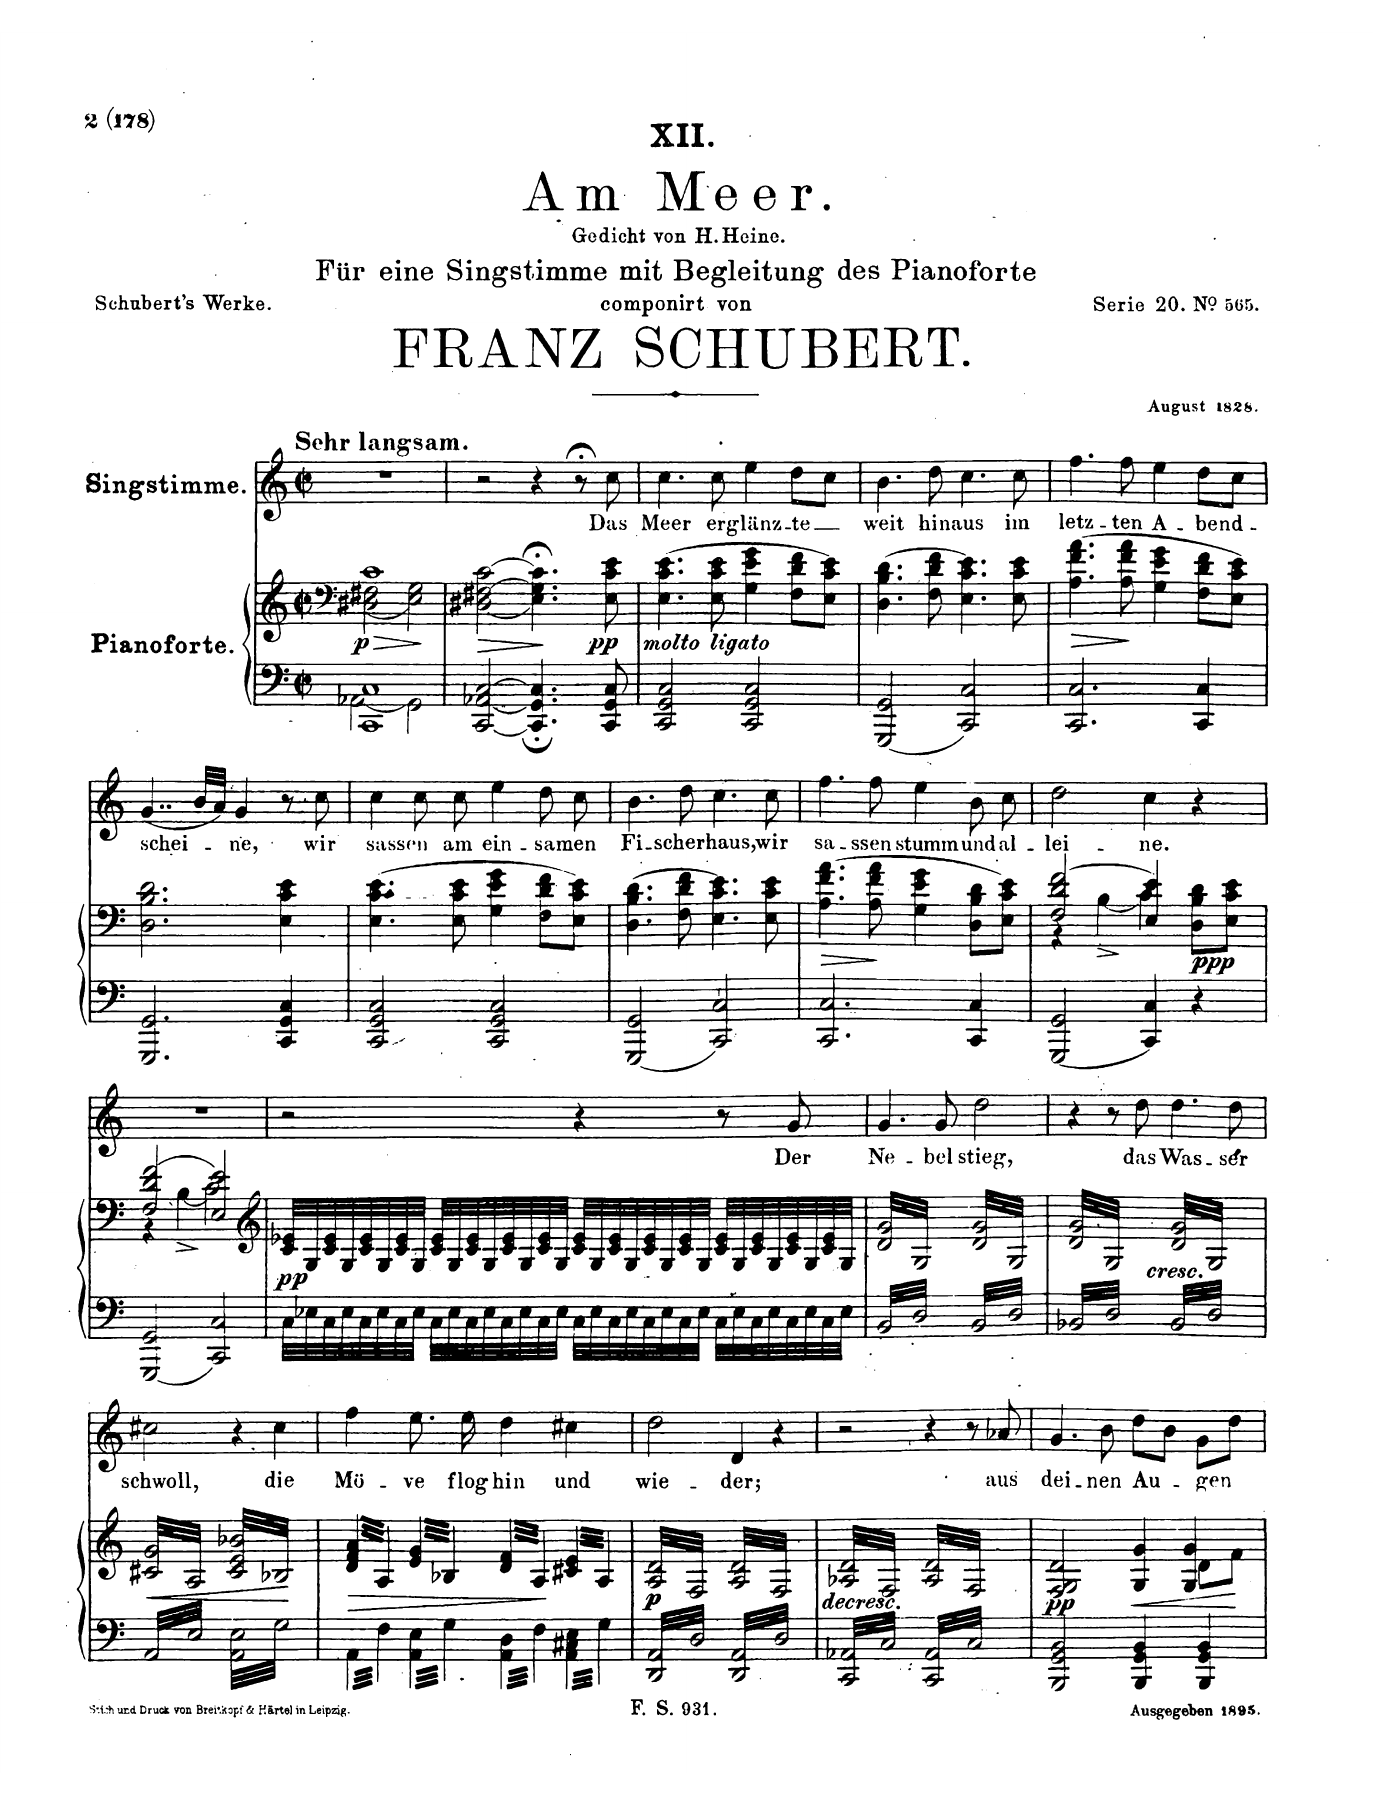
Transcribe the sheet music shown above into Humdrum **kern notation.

**kern	**kern	**dynam	**kern	**text
*part2	*part2	*part2	*part1	*part1
*staff3	*staff2	*staff2/3	*staff1	*staff1
*I"Piano	*	*	*I"Voice	*
*I'Pno	*	*	*	*
*clefF4	*clefF4	*	*clefG2	*
*k[]	*k[]	*	*k[]	*
*M2/2	*M2/2	*	*M2/2	*
*met(c|)	*met(c|)	*	*met(c|)	*
=1	=1	=1	=1	=1
*^	*	*	*	*
!	!	!	!	!LO:TX:a:B:t=Sehr langsam	!
!	!	!	!LO:HP:b	!	!
*	*	*^	*	*	*
!	!	!	!	!LO:DY:n=1:b	!	!
2AA-X\	1CC 1C	1c	(2D#X\ 2F#X\	> p	1r	.
2GG\	.	.	2E\ 2G\)	]	.	.
*v	*v	*	*	*	*	*
=2	=2	=2	=2	=2	=2
!	!	!	!LO:HP:b	!	!
*	*v	*v	*	*	*
[2CC/ 2AA-X/ [2C/	(<(>2D#X\ 2F#X\ [2c\	>	2r	.
4.CC/]; 4.GG/; 4.C/];	4.E\;< 4.G\;< 4.c\];<))	]	4r	.
.	.	.	8r;<	.
!	!	!LO:DY:b	!	!
8CC/ 8GG/ 8C/	8E\ 8c\ 8e\	pp	8cc\	Das
=3	=3	=3	=3	=3
!LO:TX:i:t=molto ligato	!	!	!	!
2CC/ 2GG/ 2C/	(4.E\ 4.c\ 4.e\	.	4.cc\	Meer
.	8E\ 8c\ 8e\	.	8cc\	er-
2CC/ 2GG/ 2C/	4G\ 4e\ 4g\	.	4ee\	-glänz-
.	8F\ 8d\ 8f\L	.	8dd\L	-te
.	8E\ 8c\ 8e\J)	.	8cc\J	.
=4	=4	=4	=4	=4
2GGG/ 2GG/	(4.D\ 4.B\ 4.d\	.	4.b\	weit
.	8F\ 8d\ 8f\	.	8dd\	hin-
2CC/ 2C/	4.E\ 4.c\ 4.e\)	.	4.cc\	-aus
.	8E\ 8c\ 8e\	.	8cc\	im
=5	=5	=5	=5	=5
!	!	!LO:HP:b	!	!
2.CC/ 2.C/	(4.A\ 4.f\ 4.a\	>	4.ff\	letz-
.	8A\ 8f\ 8a\	.	8ff\	-ten
.	4G\ 4e\ 4g\	]	4ee\	A-
4CC/ 4C/	8F\ 8d\ 8f\L	.	8dd\L	-bend-
.	8E\ 8c\ 8e\J)	.	8cc\J	.
=6	=6	=6	=6	=6
*k[]	*k[]	*	*	*
2.GGG/ 2.GG/	2.D\ 2.B\ 2.d\	.	(4..g/	-schei-
.	.	.	32b/LLL	.
.	.	.	32a/JJJ)	.
.	.	.	4g/	-ne,
4CC/ 4GG/ 4C/	4E\ 4c\ 4e\	.	8r	.
.	.	.	8cc\	wir
=7	=7	=7	=7	=7
2CC/ 2GG/ 2C/	(4.E\ 4.c\ 4.e\	.	4cc\	sa-
.	.	.	8cc\	-ssen
.	8E\ 8c\ 8e\	.	8cc\	am
2CC/ 2GG/ 2C/	4G\ 4e\ 4g\	.	4ee\	ein-
.	8F\ 8d\ 8f\L	.	8dd\	-sa-
.	8E\ 8c\ 8e\J)	.	8cc\	-men
=8	=8	=8	=8	=8
2GGG/ 2GG/	(4.D\ 4.B\ 4.d\	.	4.b\	Fi-
.	8F\ 8d\ 8f\	.	8dd\	-scher-
2CC/ 2C/	4.E\ 4.c\ 4.e\)	.	4.cc\	-haus,
.	8E\ 8c\ 8e\	.	8cc\	wir
=9	=9	=9	=9	=9
!	!	!LO:HP:b	!	!
2.CC/ 2.C/	(4.A\ 4.f\ 4.a\	>	4.ff\	sa-
.	8A\ 8f\ 8a\	]	8ff\	-ssen
.	4G\ 4e\ 4g\	.	4ee\	stumm
4CC/ 4C/	8D\ 8B\ 8d\L	.	8b\	und
.	8E\ 8c\ 8e\J)	.	8cc\	al-
=10	=10	=10	=10	=10
*	*^	*	*	*
2GGG/ 2GG/	(2F/ 2d/ 2f/	4r	.	2dd\	-lei-
.	.	(4B^\	.	.	.
4CC/ 4C/	4E/ 4e/)	4c\)	.	4cc\	-ne.
!	!	!	!LO:DY:b	!	!
4r	4ryy	8D\ 8B\ 8d\L	ppp	4r	.
.	.	8E\ 8c\ 8e\J	.	.	.
=11	=11	=11	=11	=11	=11
2GGG/ 2GG/	(2F/ 2d/ 2f/	4r	.	1r	.
.	.	(4B^\	.	.	.
2CC/ 2C/	2E/ 2e/)	2c\)	.	.	.
*	*v	*v	*	*	*
=12	=12	=12	=12	=12
*	*clefG2	*	*	*
*	*^	*	*	*
!	!	!	!LO:DY:b	!	!
*	*v	*v	*	*	*
32C\LLL	32c/ 32e-X/LLL	pp	2r	.
32E-X\	32G/	.	.	.
32C\	32c/ 32e-/	.	.	.
32E-\	32G/	.	.	.
32C\	32c/ 32e-/	.	.	.
32E-\	32G/	.	.	.
32C\	32c/ 32e-/	.	.	.
32E-\JJJ	32G/JJJ	.	.	.
32C\LLL	32c/ 32e-/LLL	.	.	.
32E-\	32G/	.	.	.
32C\	32c/ 32e-/	.	.	.
32E-\	32G/	.	.	.
32C\	32c/ 32e-/	.	.	.
32E-\	32G/	.	.	.
32C\	32c/ 32e-/	.	.	.
32E-\JJJ	32G/JJJ	.	.	.
32C\LLL	32c/ 32e-/LLL	.	4r	.
32E-\	32G/	.	.	.
32C\	32c/ 32e-/	.	.	.
32E-\	32G/	.	.	.
32C\	32c/ 32e-/	.	.	.
32E-\	32G/	.	.	.
32C\	32c/ 32e-/	.	.	.
32E-\JJJ	32G/JJJ	.	.	.
32C\LLL	32c/ 32e-/LLL	.	8r	.
32E-\	32G/	.	.	.
32C\	32c/ 32e-/	.	.	.
32E-\	32G/	.	.	.
32C\	32c/ 32e-/	.	8g/	Der
32E-\	32G/	.	.	.
32C\	32c/ 32e-/	.	.	.
32E-\JJJ	32G/JJJ	.	.	.
=13	=13	=13	=13	=13
*	*tremolo	*	*	*
6.BB/	64d/ 64g/LLLL	.	4.g/	Ne-
.	64G/	.	.	.
.	64d/ 64g/	.	.	.
.	64G/	.	.	.
.	64d/ 64g/	.	.	.
.	64G/	.	.	.
.	64d/ 64g/	.	.	.
.	64G/	.	.	.
.	64d/ 64g/	.	.	.
.	64G/	.	.	.
.	64d/ 64g/	.	.	.
.	64G/	.	.	.
.	64d/ 64g/	.	.	.
.	64G/	.	.	.
.	64d/ 64g/	.	.	.
.	64G/	.	.	.
6.D/	64d/ 64g/	.	.	.
.	64G/	.	.	.
.	64d/ 64g/	.	.	.
.	64G/	.	.	.
.	64d/ 64g/	.	.	.
.	64G/	.	.	.
.	64d/ 64g/	.	.	.
.	64G/	.	.	.
.	64d/ 64g/	.	8g/	-bel
.	64G/	.	.	.
.	64d/ 64g/	.	.	.
.	64G/	.	.	.
.	64d/ 64g/	.	.	.
.	64G/	.	.	.
.	64d/ 64g/	.	.	.
.	64G/JJJJ	.	.	.
6.BB/	64d/ 64g/LLLL	.	2dd\	stieg,
.	64G/	.	.	.
.	64d/ 64g/	.	.	.
.	64G/	.	.	.
.	64d/ 64g/	.	.	.
.	64G/	.	.	.
.	64d/ 64g/	.	.	.
.	64G/	.	.	.
.	64d/ 64g/	.	.	.
.	64G/	.	.	.
.	64d/ 64g/	.	.	.
.	64G/	.	.	.
.	64d/ 64g/	.	.	.
.	64G/	.	.	.
.	64d/ 64g/	.	.	.
.	64G/	.	.	.
6.D/	64d/ 64g/	.	.	.
.	64G/	.	.	.
.	64d/ 64g/	.	.	.
.	64G/	.	.	.
.	64d/ 64g/	.	.	.
.	64G/	.	.	.
.	64d/ 64g/	.	.	.
.	64G/	.	.	.
.	64d/ 64g/	.	.	.
.	64G/	.	.	.
.	64d/ 64g/	.	.	.
.	64G/	.	.	.
.	64d/ 64g/	.	.	.
.	64G/	.	.	.
.	64d/ 64g/	.	.	.
.	64G/JJJJ	.	.	.
=14	=14	=14	=14	=14
6.BB-X/	64d/ 64g/LLLL	.	4r	.
.	64G/	.	.	.
.	64d/ 64g/	.	.	.
.	64G/	.	.	.
.	64d/ 64g/	.	.	.
.	64G/	.	.	.
.	64d/ 64g/	.	.	.
.	64G/	.	.	.
.	64d/ 64g/	.	.	.
.	64G/	.	.	.
.	64d/ 64g/	.	.	.
.	64G/	.	.	.
.	64d/ 64g/	.	.	.
.	64G/	.	.	.
.	64d/ 64g/	.	.	.
.	64G/	.	.	.
6.D/	64d/ 64g/	.	8r	.
.	64G/	.	.	.
.	64d/ 64g/	.	.	.
.	64G/	.	.	.
.	64d/ 64g/	.	.	.
.	64G/	.	.	.
.	64d/ 64g/	.	.	.
.	64G/	.	.	.
.	64d/ 64g/	.	8dd\	das
.	64G/	.	.	.
.	64d/ 64g/	.	.	.
.	64G/	.	.	.
.	64d/ 64g/	.	.	.
.	64G/	.	.	.
.	64d/ 64g/	.	.	.
.	64G/JJJJ	.	.	.
6.BB-/	64d/ 64g/LLLL	.	4.dd\	Was-
.	64G/	.	.	.
.	64d/ 64g/	.	.	.
.	64G/	.	.	.
.	64d/ 64g/	.	.	.
.	64G/	.	.	.
.	64d/ 64g/	.	.	.
.	64G/	.	.	.
.	64d/ 64g/	.	.	.
.	64G/	.	.	.
.	64d/ 64g/	.	.	.
.	64G/	.	.	.
.	64d/ 64g/	.	.	.
.	64G/	.	.	.
.	64d/ 64g/	.	.	.
.	64G/	.	.	.
6.D/	64d/ 64g/	.	.	.
.	64G/	.	.	.
.	64d/ 64g/	.	.	.
.	64G/	.	.	.
.	64d/ 64g/	.	.	.
.	64G/	.	.	.
.	64d/ 64g/	.	.	.
.	64G/	.	.	.
.	64d/ 64g/	.	8dd\	-ser
.	64G/	.	.	.
.	64d/ 64g/	.	.	.
.	64G/	.	.	.
.	64d/ 64g/	.	.	.
.	64G/	.	.	.
.	64d/ 64g/	.	.	.
.	64G/JJJJ	.	.	.
=15	=15	=15	=15	=15
!	!	!LO:HP:b	!	!
6.AA/	64c#X/ 64g/LLLL	<	2cc#X\	schwoll,
.	64A/	.	.	.
.	64c#X/ 64g/	.	.	.
.	64A/	.	.	.
.	64c#X/ 64g/	.	.	.
.	64A/	.	.	.
.	64c#X/ 64g/	.	.	.
.	64A/	.	.	.
.	64c#X/ 64g/	.	.	.
.	64A/	.	.	.
.	64c#X/ 64g/	.	.	.
.	64A/	.	.	.
.	64c#X/ 64g/	.	.	.
.	64A/	.	.	.
.	64c#X/ 64g/	.	.	.
.	64A/	.	.	.
6.E/	64c#X/ 64g/	.	.	.
.	64A/	.	.	.
.	64c#X/ 64g/	.	.	.
.	64A/	.	.	.
.	64c#X/ 64g/	.	.	.
.	64A/	.	.	.
.	64c#X/ 64g/	.	.	.
.	64A/	.	.	.
.	64c#X/ 64g/	.	.	.
.	64A/	.	.	.
.	64c#X/ 64g/	.	.	.
.	64A/	.	.	.
.	64c#X/ 64g/	.	.	.
.	64A/	.	.	.
.	64c#X/ 64g/	.	.	.
.	64A/JJJJ	.	.	.
6.AA\ 6.E\	64c#/ 64e/ 64b-X/LLLL	.	4r	.
.	64B-X/	.	.	.
.	64c#/ 64e/ 64b-X/	.	.	.
.	64B-X/	.	.	.
.	64c#/ 64e/ 64b-X/	.	.	.
.	64B-X/	.	.	.
.	64c#/ 64e/ 64b-X/	.	.	.
.	64B-X/	.	.	.
.	64c#/ 64e/ 64b-X/	.	.	.
.	64B-X/	.	.	.
.	64c#/ 64e/ 64b-X/	.	.	.
.	64B-X/	.	.	.
.	64c#/ 64e/ 64b-X/	.	.	.
.	64B-X/	.	.	.
.	64c#/ 64e/ 64b-X/	.	.	.
.	64B-X/	.	.	.
6.G\	64c#/ 64e/ 64b-X/	[	4cc#\	die
.	64B-X/	.	.	.
.	64c#/ 64e/ 64b-X/	.	.	.
.	64B-X/	.	.	.
.	64c#/ 64e/ 64b-X/	.	.	.
.	64B-X/	.	.	.
.	64c#/ 64e/ 64b-X/	.	.	.
.	64B-X/	.	.	.
.	64c#/ 64e/ 64b-X/	.	.	.
.	64B-X/	.	.	.
.	64c#/ 64e/ 64b-X/	.	.	.
.	64B-X/	.	.	.
.	64c#/ 64e/ 64b-X/	.	.	.
.	64B-X/	.	.	.
.	64c#/ 64e/ 64b-X/	.	.	.
.	64B-X/JJJJ	.	.	.
=16	=16	=16	=16	=16
!	!	!LO:HP:b	!	!
12.AA\	64d/ 64f/ 64a/LLLL	>	4ff\	Mö-
.	64A/	.	.	.
.	64d/ 64f/ 64a/	.	.	.
.	64A/	.	.	.
.	64d/ 64f/ 64a/	.	.	.
.	64A/	.	.	.
.	64d/ 64f/ 64a/	.	.	.
.	64A/	.	.	.
12.F\	64d/ 64f/ 64a/	.	.	.
.	64A/	.	.	.
.	64d/ 64f/ 64a/	.	.	.
.	64A/	.	.	.
.	64d/ 64f/ 64a/	.	.	.
.	64A/	.	.	.
.	64d/ 64f/ 64a/	.	.	.
.	64A/JJJJ	.	.	.
12.AA\ 12.E\	64e/ 64g/LLLL	.	8.ee\	-ve
.	64B-X/	.	.	.
.	64e/ 64g/	.	.	.
.	64B-X/	.	.	.
.	64e/ 64g/	.	.	.
.	64B-X/	.	.	.
.	64e/ 64g/	.	.	.
.	64B-X/	.	.	.
12.G\	64e/ 64g/	.	.	.
.	64B-X/	.	.	.
.	64e/ 64g/	.	.	.
.	64B-X/	.	.	.
.	64e/ 64g/	.	16ee\	flog
.	64B-X/	.	.	.
.	64e/ 64g/	.	.	.
.	64B-X/JJJJ	.	.	.
12.AA\ 12.D\	64d/ 64f/LLLL	.	4dd\	hin
.	64A/	.	.	.
.	64d/ 64f/	.	.	.
.	64A/	.	.	.
.	64d/ 64f/	.	.	.
.	64A/	.	.	.
.	64d/ 64f/	.	.	.
.	64A/	.	.	.
12.F\	64d/ 64f/	.	.	.
.	64A/	.	.	.
.	64d/ 64f/	.	.	.
.	64A/	.	.	.
.	64d/ 64f/	.	.	.
.	64A/	.	.	.
.	64d/ 64f/	.	.	.
.	64A/JJJJ	.	.	.
12.AA\ 12.C#X\ 12.E\	64c#X/ 64e/LLLL	]	4cc#X\	und
.	64A/	.	.	.
.	64c#X/ 64e/	.	.	.
.	64A/	.	.	.
.	64c#X/ 64e/	.	.	.
.	64A/	.	.	.
.	64c#X/ 64e/	.	.	.
.	64A/	.	.	.
12.G\	64c#X/ 64e/	.	.	.
.	64A/	.	.	.
.	64c#X/ 64e/	.	.	.
.	64A/	.	.	.
.	64c#X/ 64e/	.	.	.
.	64A/	.	.	.
.	64c#X/ 64e/	.	.	.
.	64A/JJJJ	.	.	.
=17	=17	=17	=17	=17
!	!	!LO:DY:b	!	!
6.DD/ 6.AA/	64A/ 64d/LLLL	p	2dd\	wie-
.	64F/	.	.	.
.	64A/ 64d/	.	.	.
.	64F/	.	.	.
.	64A/ 64d/	.	.	.
.	64F/	.	.	.
.	64A/ 64d/	.	.	.
.	64F/	.	.	.
.	64A/ 64d/	.	.	.
.	64F/	.	.	.
.	64A/ 64d/	.	.	.
.	64F/	.	.	.
.	64A/ 64d/	.	.	.
.	64F/	.	.	.
.	64A/ 64d/	.	.	.
.	64F/	.	.	.
6.D/	64A/ 64d/	.	.	.
.	64F/	.	.	.
.	64A/ 64d/	.	.	.
.	64F/	.	.	.
.	64A/ 64d/	.	.	.
.	64F/	.	.	.
.	64A/ 64d/	.	.	.
.	64F/	.	.	.
.	64A/ 64d/	.	.	.
.	64F/	.	.	.
.	64A/ 64d/	.	.	.
.	64F/	.	.	.
.	64A/ 64d/	.	.	.
.	64F/	.	.	.
.	64A/ 64d/	.	.	.
.	64F/JJJJ	.	.	.
6.DD/ 6.AA/	64A/ 64d/LLLL	.	4d/	-der;-
.	64F/	.	.	.
.	64A/ 64d/	.	.	.
.	64F/	.	.	.
.	64A/ 64d/	.	.	.
.	64F/	.	.	.
.	64A/ 64d/	.	.	.
.	64F/	.	.	.
.	64A/ 64d/	.	.	.
.	64F/	.	.	.
.	64A/ 64d/	.	.	.
.	64F/	.	.	.
.	64A/ 64d/	.	.	.
.	64F/	.	.	.
.	64A/ 64d/	.	.	.
.	64F/	.	.	.
6.D/	64A/ 64d/	.	4r	.
.	64F/	.	.	.
.	64A/ 64d/	.	.	.
.	64F/	.	.	.
.	64A/ 64d/	.	.	.
.	64F/	.	.	.
.	64A/ 64d/	.	.	.
.	64F/	.	.	.
.	64A/ 64d/	.	.	.
.	64F/	.	.	.
.	64A/ 64d/	.	.	.
.	64F/	.	.	.
.	64A/ 64d/	.	.	.
.	64F/	.	.	.
.	64A/ 64d/	.	.	.
.	64F/JJJJ	.	.	.
=18	=18	=18	=18	=18
!	!LO:TX:b:i:t=dim.	!	!	!
6.CC/ 6.AA-X/	64A-X/ 64d/LLLL	.	2r	.
.	64F/	.	.	.
.	64A-X/ 64d/	.	.	.
.	64F/	.	.	.
.	64A-X/ 64d/	.	.	.
.	64F/	.	.	.
.	64A-X/ 64d/	.	.	.
.	64F/	.	.	.
.	64A-X/ 64d/	.	.	.
.	64F/	.	.	.
.	64A-X/ 64d/	.	.	.
.	64F/	.	.	.
.	64A-X/ 64d/	.	.	.
.	64F/	.	.	.
.	64A-X/ 64d/	.	.	.
.	64F/	.	.	.
6.C/	64A-X/ 64d/	.	.	.
.	64F/	.	.	.
.	64A-X/ 64d/	.	.	.
.	64F/	.	.	.
.	64A-X/ 64d/	.	.	.
.	64F/	.	.	.
.	64A-X/ 64d/	.	.	.
.	64F/	.	.	.
.	64A-X/ 64d/	.	.	.
.	64F/	.	.	.
.	64A-X/ 64d/	.	.	.
.	64F/	.	.	.
.	64A-X/ 64d/	.	.	.
.	64F/	.	.	.
.	64A-X/ 64d/	.	.	.
.	64F/JJJJ	.	.	.
6.CC/ 6.AA-/	64A-/ 64d/LLLL	.	4r	.
.	64F/	.	.	.
.	64A-/ 64d/	.	.	.
.	64F/	.	.	.
.	64A-/ 64d/	.	.	.
.	64F/	.	.	.
.	64A-/ 64d/	.	.	.
.	64F/	.	.	.
.	64A-/ 64d/	.	.	.
.	64F/	.	.	.
.	64A-/ 64d/	.	.	.
.	64F/	.	.	.
.	64A-/ 64d/	.	.	.
.	64F/	.	.	.
.	64A-/ 64d/	.	.	.
.	64F/	.	.	.
6.C/	64A-/ 64d/	.	8r	.
.	64F/	.	.	.
.	64A-/ 64d/	.	.	.
.	64F/	.	.	.
.	64A-/ 64d/	.	.	.
.	64F/	.	.	.
.	64A-/ 64d/	.	.	.
.	64F/	.	.	.
.	64A-/ 64d/	.	8a-X/	-aus
.	64F/	.	.	.
.	64A-/ 64d/	.	.	.
.	64F/	.	.	.
.	64A-/ 64d/	.	.	.
.	64F/	.	.	.
.	64A-/ 64d/	.	.	.
.	64F/JJJJ	.	.	.
*	*Xtremolo	*	*	*
=19	=19	=19	=19	=19
*	*^	*	*	*
!	!	!	!LO:DY:a=2	!	!
2BBB/ 2GG/ 2BB/	2F/ 2G/ 2d/	2.ryy	pp	4.g/	dei-
.	.	.	.	.	.
.	.	.	.	.	.
.	.	.	.	.	.
.	.	.	.	.	.
.	.	.	.	.	.
.	.	.	.	.	.
.	.	.	.	.	.
.	.	.	.	.	.
.	.	.	.	.	.
.	.	.	.	.	.
.	.	.	.	.	.
.	.	.	.	.	.
.	.	.	.	.	.
.	.	.	.	.	.
.	.	.	.	.	.
.	.	.	.	8b\	-nen
!	!	!	!LO:HP:b	!	!
4BBB/ 4GG/ 4BB/	4G/ 4g/	.	<	8dd\L	Au-
.	.	.	.	8b\J	.
4BBB/ 4GG/ 4BB/	4G/ 4g/	8d\L	.	8g\L	-gen
.	.	8f\J	.	8dd\J	.
*	*v	*v	*	*	*
.	.	[	.	.
=	=	=	=	=
*-	*-	*-	*-	*-
